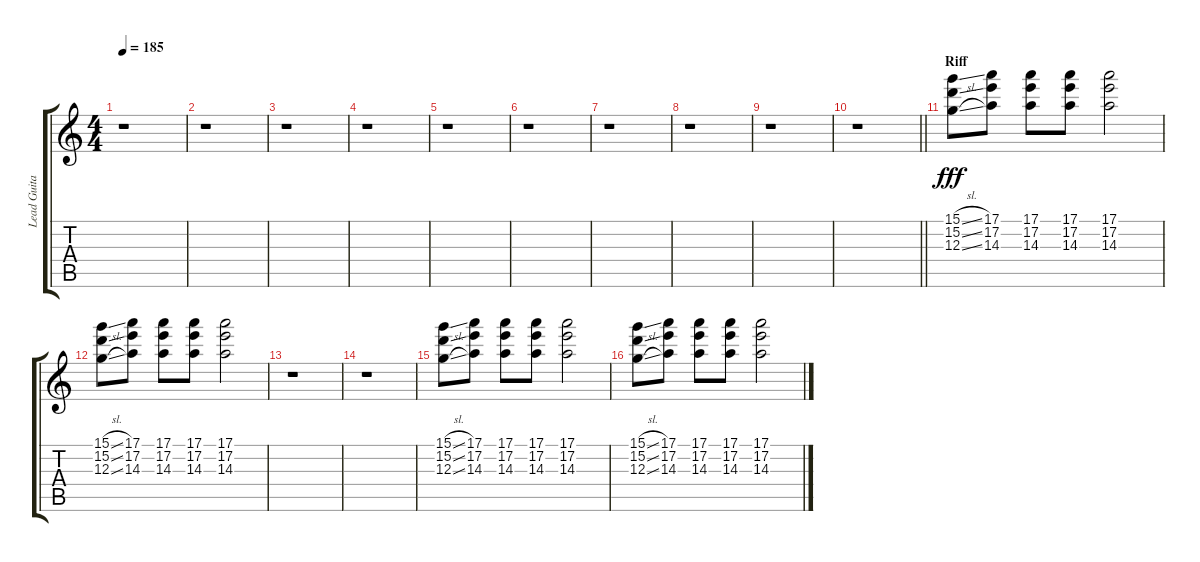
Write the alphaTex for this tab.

\track ("Lead Guitar" "Lead Guita") {instrument overdrivenguitar}
\staff {score tabs}
\tuning (E4 B3 G3 D3 A2 E2) {hide}
\ts (4 4)
\tempo 185
\clef g2
\ks c
r.1{dy f} |
r.1 |
r.1 |
r.1 |
r.1 |
r.1 |
r.1 |
r.1 |
r.1 |
\barLineRight lightlight
r.1 |
\section ("" "Riff")
(15.1{sl} 15.2{sl} 12.3{sl}).8{dy fff volume 6} (17.1 17.2 14.3).8 (17.1 17.2 14.3).8 (17.1 17.2 14.3).8 (17.1 17.2 14.3).2 |
(15.1{sl} 15.2{sl} 12.3{sl}).8 (17.1 17.2 14.3).8 (17.1 17.2 14.3).8 (17.1 17.2 14.3).8 (17.1 17.2 14.3).2 |
r.1 |
r.1 |
(15.1{sl} 15.2{sl} 12.3{sl}).8 (17.1 17.2 14.3).8 (17.1 17.2 14.3).8 (17.1 17.2 14.3).8 (17.1 17.2 14.3).2 |
(15.1{sl} 15.2{sl} 12.3{sl}).8 (17.1 17.2 14.3).8 (17.1 17.2 14.3).8 (17.1 17.2 14.3).8 (17.1 17.2 14.3).2
